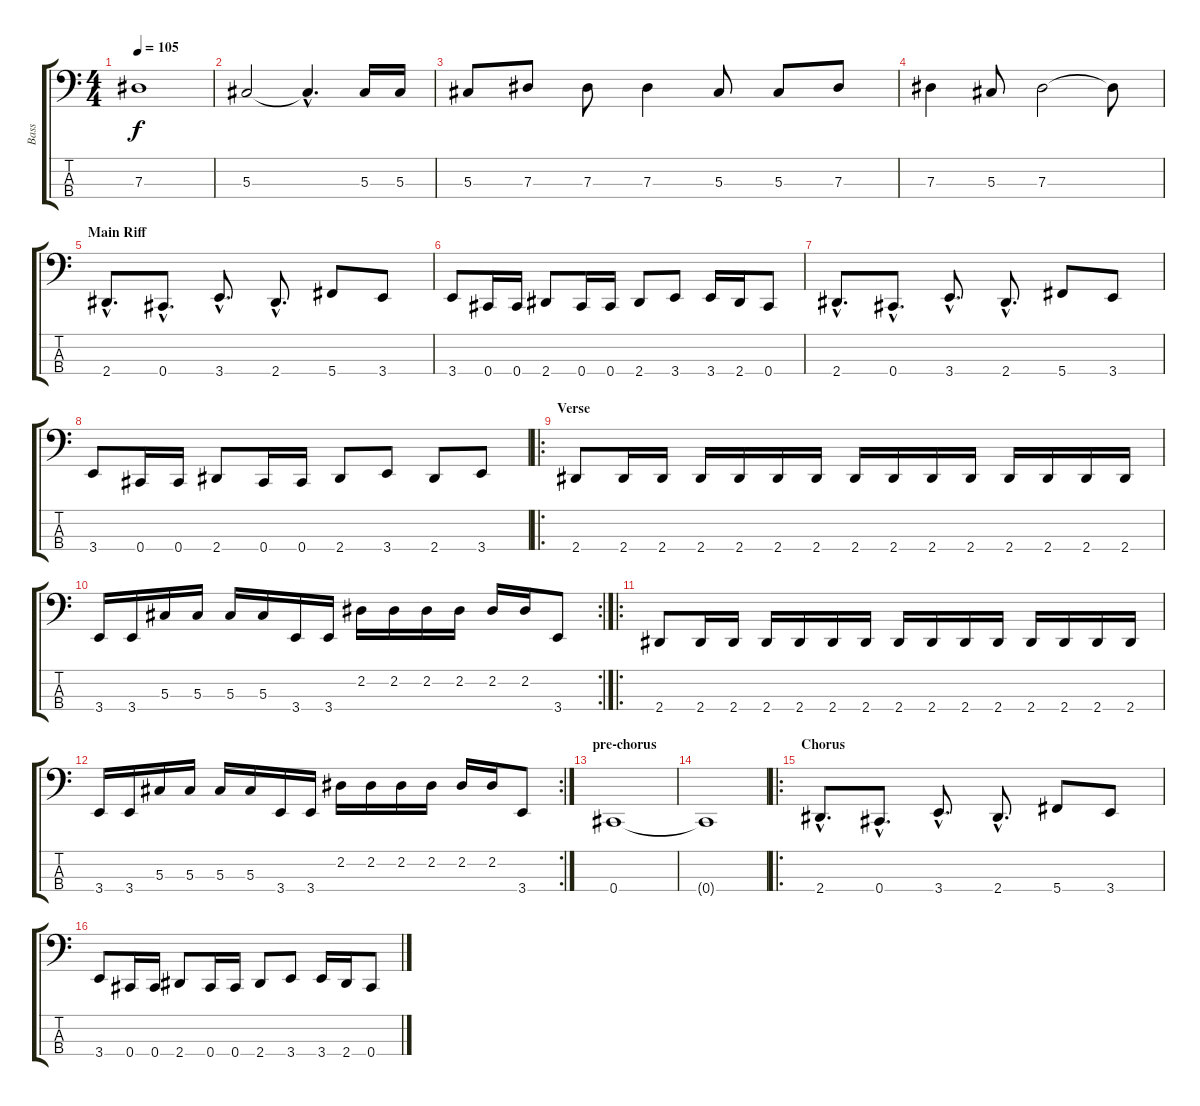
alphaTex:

\track ("Bass" "Bass") {instrument electricbasspick}
\staff {score tabs}
\tuning (Gb2 Db2 Ab1 Db1) {hide}
\ts (4 4)
\tempo 105
\clef f4
\ks c
7.3.1{dy f} |
5.3.2 5.3{hac t}.4{d} 5.3.16 5.3.16 |
5.3.8 7.3.8 7.3.8 7.3.4 5.3.8 5.3.8 7.3.8 |
7.3.4 5.3.8 7.3.2 7.3{t}.8 |
\section ("" "Main Riff")
2.4{hac}.8{d} 0.4{hac}.8{d} 3.4{hac}.8{d} 2.4{hac}.8{d} 5.4.8 3.4.8 |
3.4.8 0.4.16 0.4.16 2.4.8 0.4.16 0.4.16 2.4.8 3.4.8 3.4.16 2.4.16 0.4.8 |
2.4{hac}.8{d} 0.4{hac}.8{d} 3.4{hac}.8{d} 2.4{hac}.8{d} 5.4.8 3.4.8 |
3.4.8 0.4.16 0.4.16 2.4.8 0.4.16 0.4.16 2.4.8 3.4.8 2.4.8 3.4.8 |
\ro
\section ("" "Verse")
2.4.8 2.4.16 2.4.16 2.4.16 2.4.16 2.4.16 2.4.16 2.4.16 2.4.16 2.4.16 2.4.16 2.4.16 2.4.16 2.4.16 2.4.16 |
\rc 2
3.4.16 3.4.16 5.3.16 5.3.16 5.3.16 5.3.16 3.4.16 3.4.16 2.2.16 2.2.16 2.2.16 2.2.16 2.2.16 2.2.16 3.4.8 |
\ro
2.4.8 2.4.16 2.4.16 2.4.16 2.4.16 2.4.16 2.4.16 2.4.16 2.4.16 2.4.16 2.4.16 2.4.16 2.4.16 2.4.16 2.4.16 |
\rc 2
3.4.16 3.4.16 5.3.16 5.3.16 5.3.16 5.3.16 3.4.16 3.4.16 2.2.16 2.2.16 2.2.16 2.2.16 2.2.16 2.2.16 3.4.8 |
\section ("" "pre-chorus")
0.4.1 |
0.4{t}.1 |
\ro
\section ("" "Chorus")
2.4{hac}.8{d} 0.4{hac}.8{d} 3.4{hac}.8{d} 2.4{hac}.8{d} 5.4.8 3.4.8 |
3.4.8 0.4.16 0.4.16 2.4.8 0.4.16 0.4.16 2.4.8 3.4.8 3.4.16 2.4.16 0.4.8
